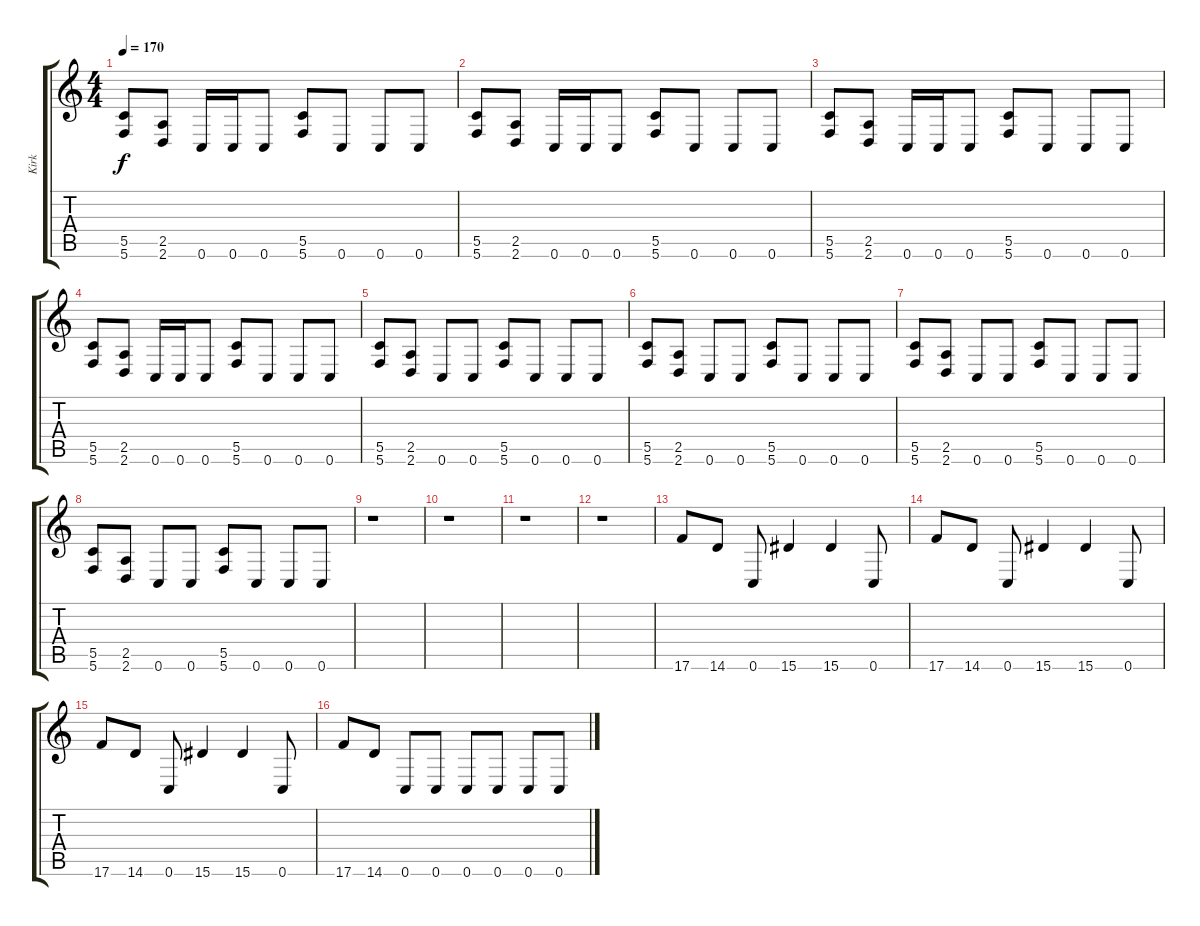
\track ("Kirk" "Kirk") {instrument distortionguitar}
\staff {score tabs}
\tuning (D4 A3 F3 C3 G2 C2) {hide}
\ts (4 4)
\tempo 170
\clef g2
\ks c
(5.5 5.6).8{dy f} (2.5 2.6).8 0.6.16 0.6.16 0.6.8 (5.5 5.6).8 0.6.8 0.6.8 0.6.8 |
(5.5 5.6).8 (2.5 2.6).8 0.6.16 0.6.16 0.6.8 (5.5 5.6).8 0.6.8 0.6.8 0.6.8 |
(5.5 5.6).8 (2.5 2.6).8 0.6.16 0.6.16 0.6.8 (5.5 5.6).8 0.6.8 0.6.8 0.6.8 |
(5.5 5.6).8 (2.5 2.6).8 0.6.16 0.6.16 0.6.8 (5.5 5.6).8 0.6.8 0.6.8 0.6.8 |
(5.5 5.6).8 (2.5 2.6).8 0.6.8 0.6.8 (5.5 5.6).8 0.6.8 0.6.8 0.6.8 |
(5.5 5.6).8 (2.5 2.6).8 0.6.8 0.6.8 (5.5 5.6).8 0.6.8 0.6.8 0.6.8 |
(5.5 5.6).8 (2.5 2.6).8 0.6.8 0.6.8 (5.5 5.6).8 0.6.8 0.6.8 0.6.8 |
(5.5 5.6).8 (2.5 2.6).8 0.6.8 0.6.8 (5.5 5.6).8 0.6.8 0.6.8 0.6.8 |
r.1 |
r.1 |
r.1 |
r.1 |
17.6.8 14.6.8 0.6.8 15.6.4 15.6.4 0.6.8 |
17.6.8 14.6.8 0.6.8 15.6.4 15.6.4 0.6.8 |
17.6.8 14.6.8 0.6.8 15.6.4 15.6.4 0.6.8 |
17.6.8 14.6.8 0.6.8 0.6.8 0.6.8 0.6.8 0.6.8 0.6.8
